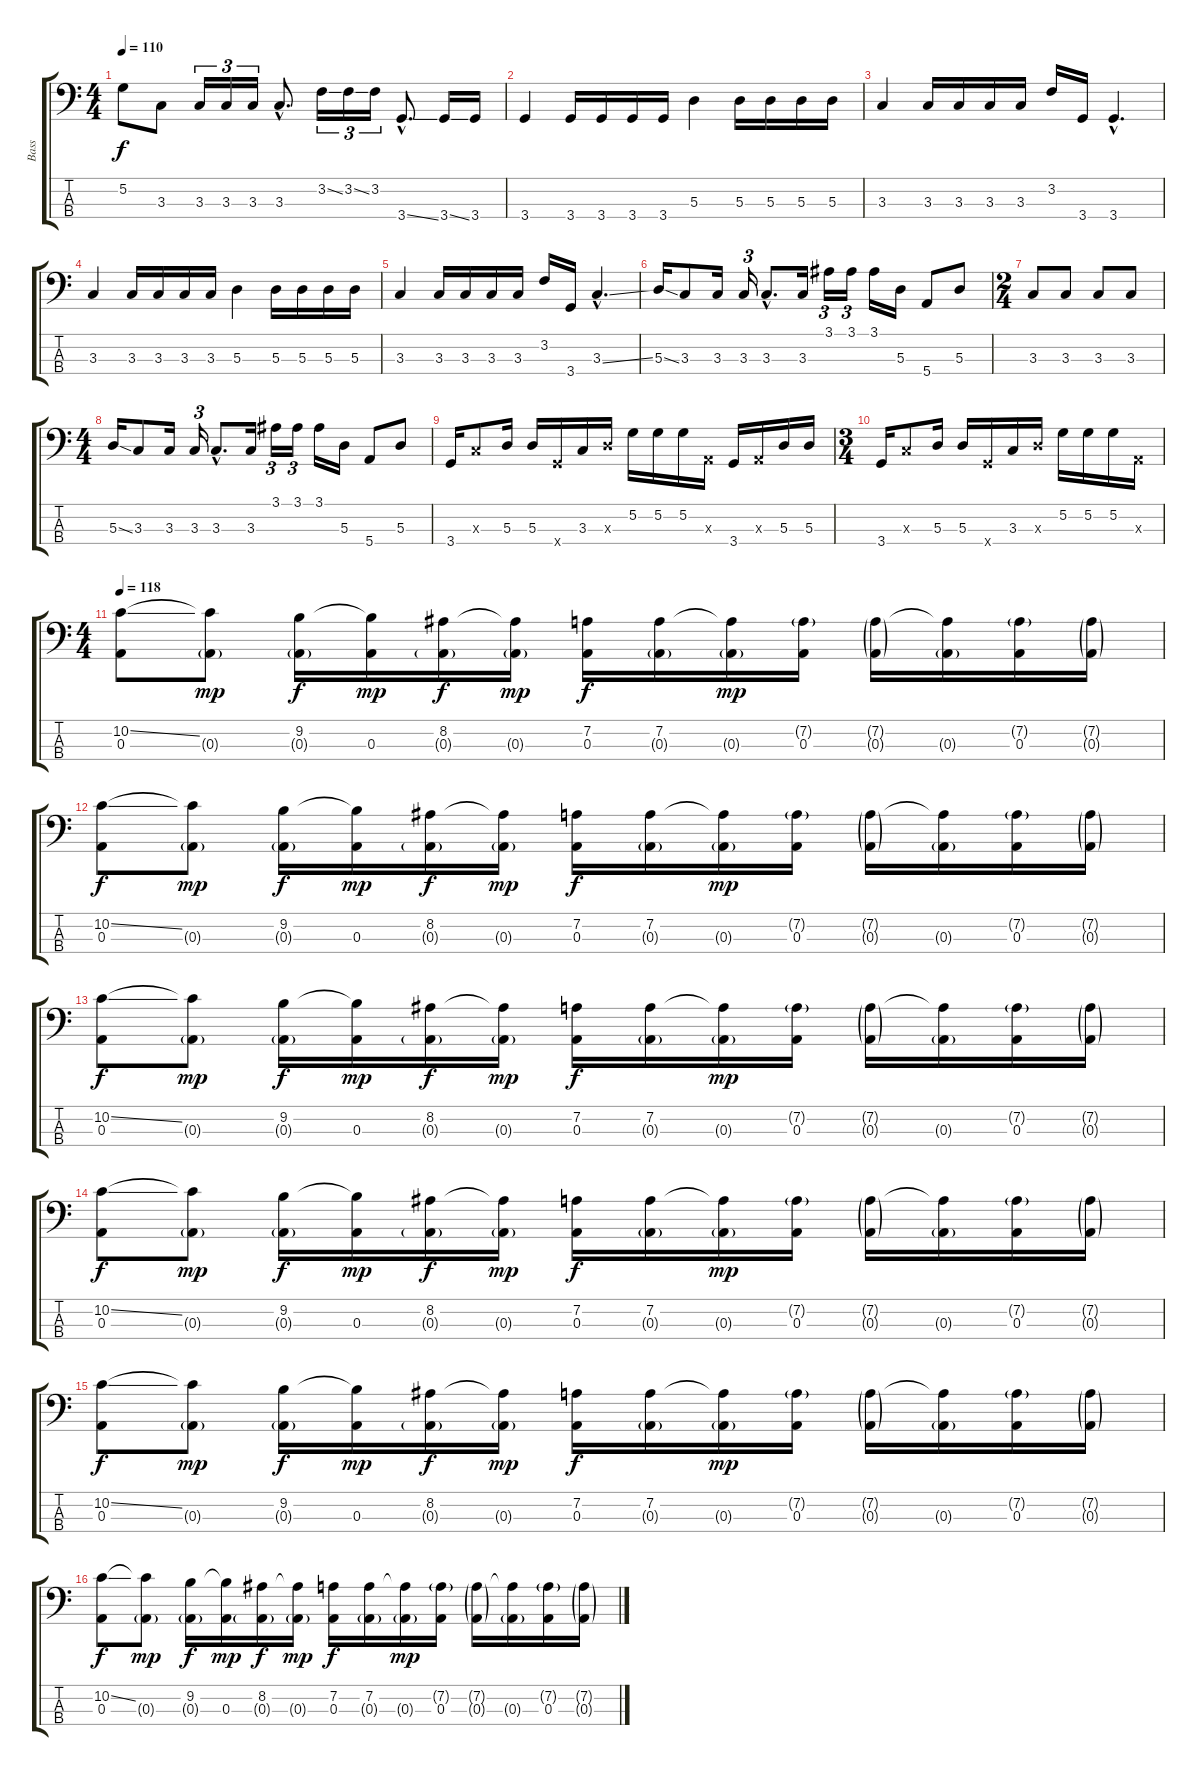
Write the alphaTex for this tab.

\track ("Bass" "Bass") {instrument electricbassfinger}
\staff {score tabs}
\tuning (G2 D2 A1 E1) {hide}
\ts (4 4)
\tempo 110
\clef f4
\ks c
5.2.8{dy f} 3.3.8 3.3.16{tu (3 2)} 3.3.16{tu (3 2)} 3.3.16{tu (3 2)} 3.3{hac}.8{d} 3.2{ss}.16{tu (3 2)} 3.2{ss}.16{tu (3 2)} 3.2.16{tu (3 2)} 3.4{ss hac}.8{d} 3.4{ss}.16 3.4.16 |
3.4.4 3.4.16 3.4.16 3.4.16 3.4.16 5.3.4 5.3.16 5.3.16 5.3.16 5.3.16 |
3.3.4 3.3.16 3.3.16 3.3.16 3.3.16 3.2.16 3.4.16 3.4{hac}.4{d} |
3.3.4 3.3.16 3.3.16 3.3.16 3.3.16 5.3.4 5.3.16 5.3.16 5.3.16 5.3.16 |
3.3.4 3.3.16 3.3.16 3.3.16 3.3.16 3.2.16 3.4.16 3.3{ss hac}.4{d} |
5.3{ss}.16 3.3.8 3.3.16 3.3.16{tu (3 2)} 3.3{hac}.8{d} 3.3.16 3.1.16{tu (3 2)} 3.1.16{tu (3 2)} 3.1.16 5.3.16 5.4.8 5.3.8 |
\ts (2 4)
3.3.8 3.3.8 3.3.8 3.3.8 |
\ts (4 4)
5.3{ss}.16 3.3.8 3.3.16 3.3.16{tu (3 2)} 3.3{hac}.8{d} 3.3.16 3.1.16{tu (3 2)} 3.1.16{tu (3 2)} 3.1.16 5.3.16 5.4.8 5.3.8 |
3.4.16 3.3{x}.8 5.3.16 5.3.16 3.4{x}.16 3.3.16 5.3{x}.16 5.2.16 5.2.16 5.2.16 0.3{x}.16 3.4.16 0.3{x}.16 5.3.16 5.3.16 |
\ts (3 4)
3.4.16 3.3{x}.8 5.3.16 5.3.16 3.4{x}.16 3.3.16 5.3{x}.16 5.2.16 5.2.16 5.2.16 0.3{x}.16 |
\ts (4 4)
\tempo 118
(10.2{ss} 0.3).8 (10.2{t} 0.3{g}).8{dy mp} (9.2 0.3{g}).16{dy f} (9.2{t} 0.3).16{dy mp} (8.2 0.3{g}).16{dy f} (8.2{t} 0.3{g}).16{dy mp} (7.2 0.3).16{dy f} (7.2 0.3{g}).16 (7.2{t} 0.3{g}).16{dy mp} (7.2{g} 0.3).16 (7.2{g} 0.3{g}).16 (7.2{t} 0.3{g}).16 (7.2{g} 0.3).16 (7.2{g} 0.3{g}).16 |
(10.2{ss} 0.3).8{dy f} (10.2{t} 0.3{g}).8{dy mp} (9.2 0.3{g}).16{dy f} (9.2{t} 0.3).16{dy mp} (8.2 0.3{g}).16{dy f} (8.2{t} 0.3{g}).16{dy mp} (7.2 0.3).16{dy f} (7.2 0.3{g}).16 (7.2{t} 0.3{g}).16{dy mp} (7.2{g} 0.3).16 (7.2{g} 0.3{g}).16 (7.2{t} 0.3{g}).16 (7.2{g} 0.3).16 (7.2{g} 0.3{g}).16 |
(10.2{ss} 0.3).8{dy f} (10.2{t} 0.3{g}).8{dy mp} (9.2 0.3{g}).16{dy f} (9.2{t} 0.3).16{dy mp} (8.2 0.3{g}).16{dy f} (8.2{t} 0.3{g}).16{dy mp} (7.2 0.3).16{dy f} (7.2 0.3{g}).16 (7.2{t} 0.3{g}).16{dy mp} (7.2{g} 0.3).16 (7.2{g} 0.3{g}).16 (7.2{t} 0.3{g}).16 (7.2{g} 0.3).16 (7.2{g} 0.3{g}).16 |
(10.2{ss} 0.3).8{dy f} (10.2{t} 0.3{g}).8{dy mp} (9.2 0.3{g}).16{dy f} (9.2{t} 0.3).16{dy mp} (8.2 0.3{g}).16{dy f} (8.2{t} 0.3{g}).16{dy mp} (7.2 0.3).16{dy f} (7.2 0.3{g}).16 (7.2{t} 0.3{g}).16{dy mp} (7.2{g} 0.3).16 (7.2{g} 0.3{g}).16 (7.2{t} 0.3{g}).16 (7.2{g} 0.3).16 (7.2{g} 0.3{g}).16 |
(10.2{ss} 0.3).8{dy f} (10.2{t} 0.3{g}).8{dy mp} (9.2 0.3{g}).16{dy f} (9.2{t} 0.3).16{dy mp} (8.2 0.3{g}).16{dy f} (8.2{t} 0.3{g}).16{dy mp} (7.2 0.3).16{dy f} (7.2 0.3{g}).16 (7.2{t} 0.3{g}).16{dy mp} (7.2{g} 0.3).16 (7.2{g} 0.3{g}).16 (7.2{t} 0.3{g}).16 (7.2{g} 0.3).16 (7.2{g} 0.3{g}).16 |
(10.2{ss} 0.3).8{dy f} (10.2{t} 0.3{g}).8{dy mp} (9.2 0.3{g}).16{dy f} (9.2{t} 0.3).16{dy mp} (8.2 0.3{g}).16{dy f} (8.2{t} 0.3{g}).16{dy mp} (7.2 0.3).16{dy f} (7.2 0.3{g}).16 (7.2{t} 0.3{g}).16{dy mp} (7.2{g} 0.3).16 (7.2{g} 0.3{g}).16 (7.2{t} 0.3{g}).16 (7.2{g} 0.3).16 (7.2{g} 0.3{g}).16
